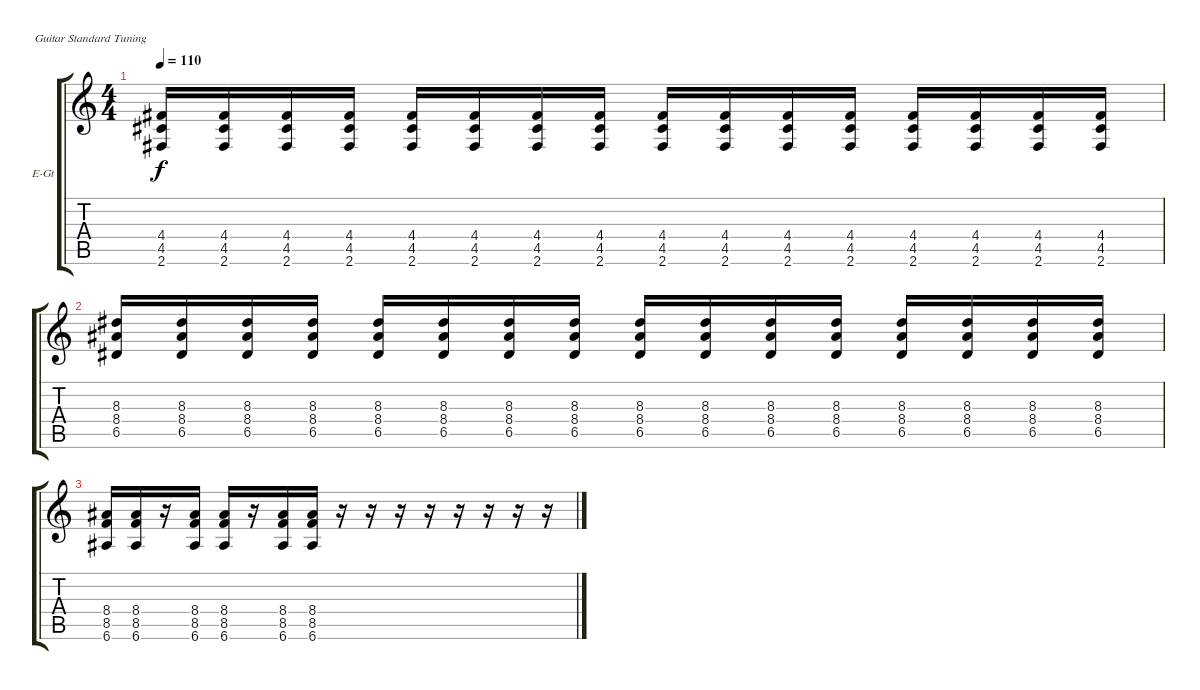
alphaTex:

\bracketExtendMode groupsimilarinstruments
\firstSystemTrackNameOrientation horizontal
\otherSystemsTrackNameOrientation horizontal
\track ("Matty Lewis" "E-Gt") {instrument distortionguitar}
\staff {score tabs}
\tuning (E4 B3 G3 D3 A2 E2)
\ts (4 4)
\tempo 110
\clef g2
\ks c
(4.4 4.5 2.6).16{dy f} (4.4 4.5 2.6).16 (4.4 4.5 2.6).16 (4.4 4.5 2.6).16 (4.4 4.5 2.6).16 (4.4 4.5 2.6).16 (4.4 4.5 2.6).16 (4.4 4.5 2.6).16 (4.4 4.5 2.6).16 (4.4 4.5 2.6).16 (4.4 4.5 2.6).16 (4.4 4.5 2.6).16 (4.4 4.5 2.6).16 (4.4 4.5 2.6).16 (4.4 4.5 2.6).16 (4.4 4.5 2.6).16 |
(8.3 8.4 6.5).16 (8.3 8.4 6.5).16 (8.3 8.4 6.5).16 (8.3 8.4 6.5).16 (8.3 8.4 6.5).16 (8.3 8.4 6.5).16 (8.3 8.4 6.5).16 (8.3 8.4 6.5).16 (8.3 8.4 6.5).16 (8.3 8.4 6.5).16 (8.3 8.4 6.5).16 (8.3 8.4 6.5).16 (8.3 8.4 6.5).16 (8.3 8.4 6.5).16 (8.3 8.4 6.5).16 (8.3 8.4 6.5).16 |
(8.4 8.5 6.6).16 (8.4 8.5 6.6).16 r.16 (8.4 8.5 6.6).16 (8.4 8.5 6.6).16 r.16 (8.4 8.5 6.6).16 (8.4 8.5 6.6).16 r.16 r.16 r.16 r.16 r.16 r.16 r.16 r.16
